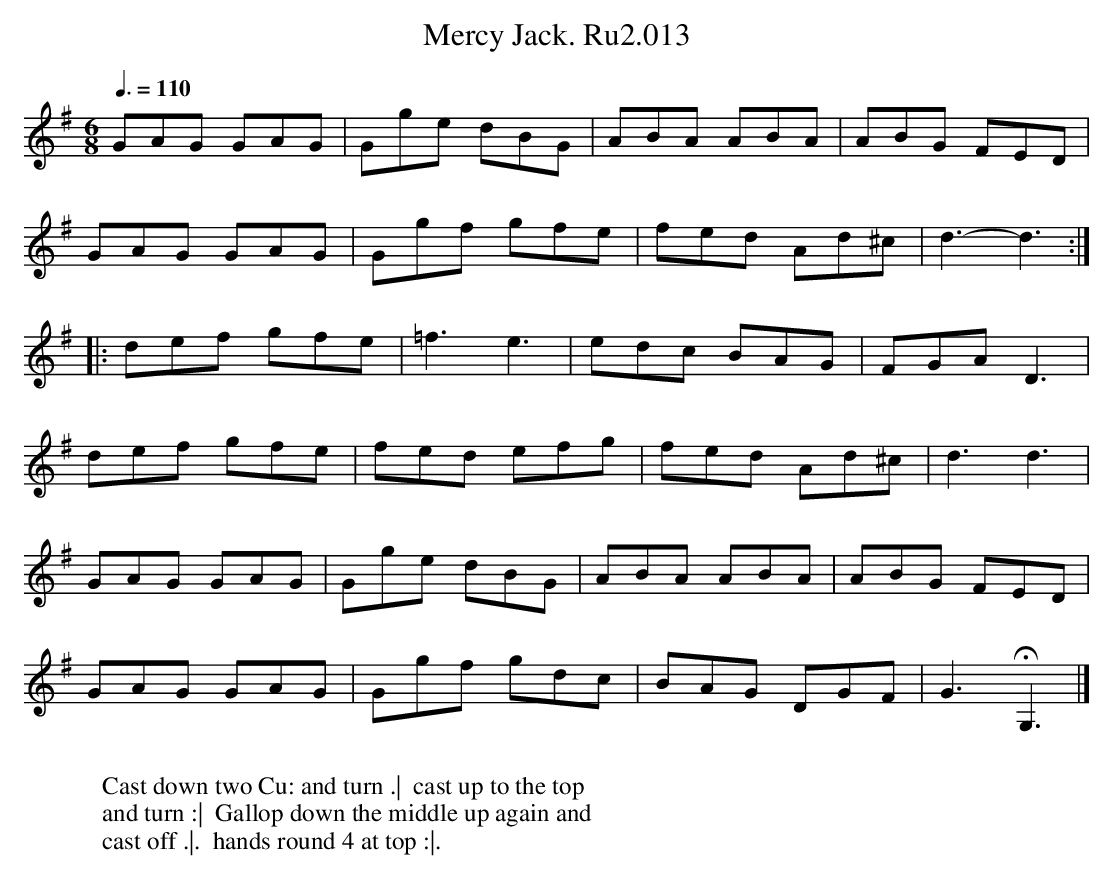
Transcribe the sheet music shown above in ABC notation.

X:1
T:Mercy Jack. Ru2.013
L:1/8
M:6/8
Q:3/8=110
K:G
GAG GAG|Gge dBG|ABA ABA|ABG FED|
GAG GAG|Ggf gfe|fed Ad^c|d3-d3 :|
|:def gfe|=f3e3|edc BAG|FGA D3|
def gfe|fed efg|fed Ad^c|d3d3|
GAG GAG|Gge dBG|ABA ABA|ABG FED|
GAG GAG|Ggf gdc|BAG DGF|G3 !fermata!G,3 |]
W:
W: Cast down two Cu: and turn .|  cast up to the top
W: and turn :|  Gallop down the middle up again and
W: cast off .|.  hands round 4 at top :|.
